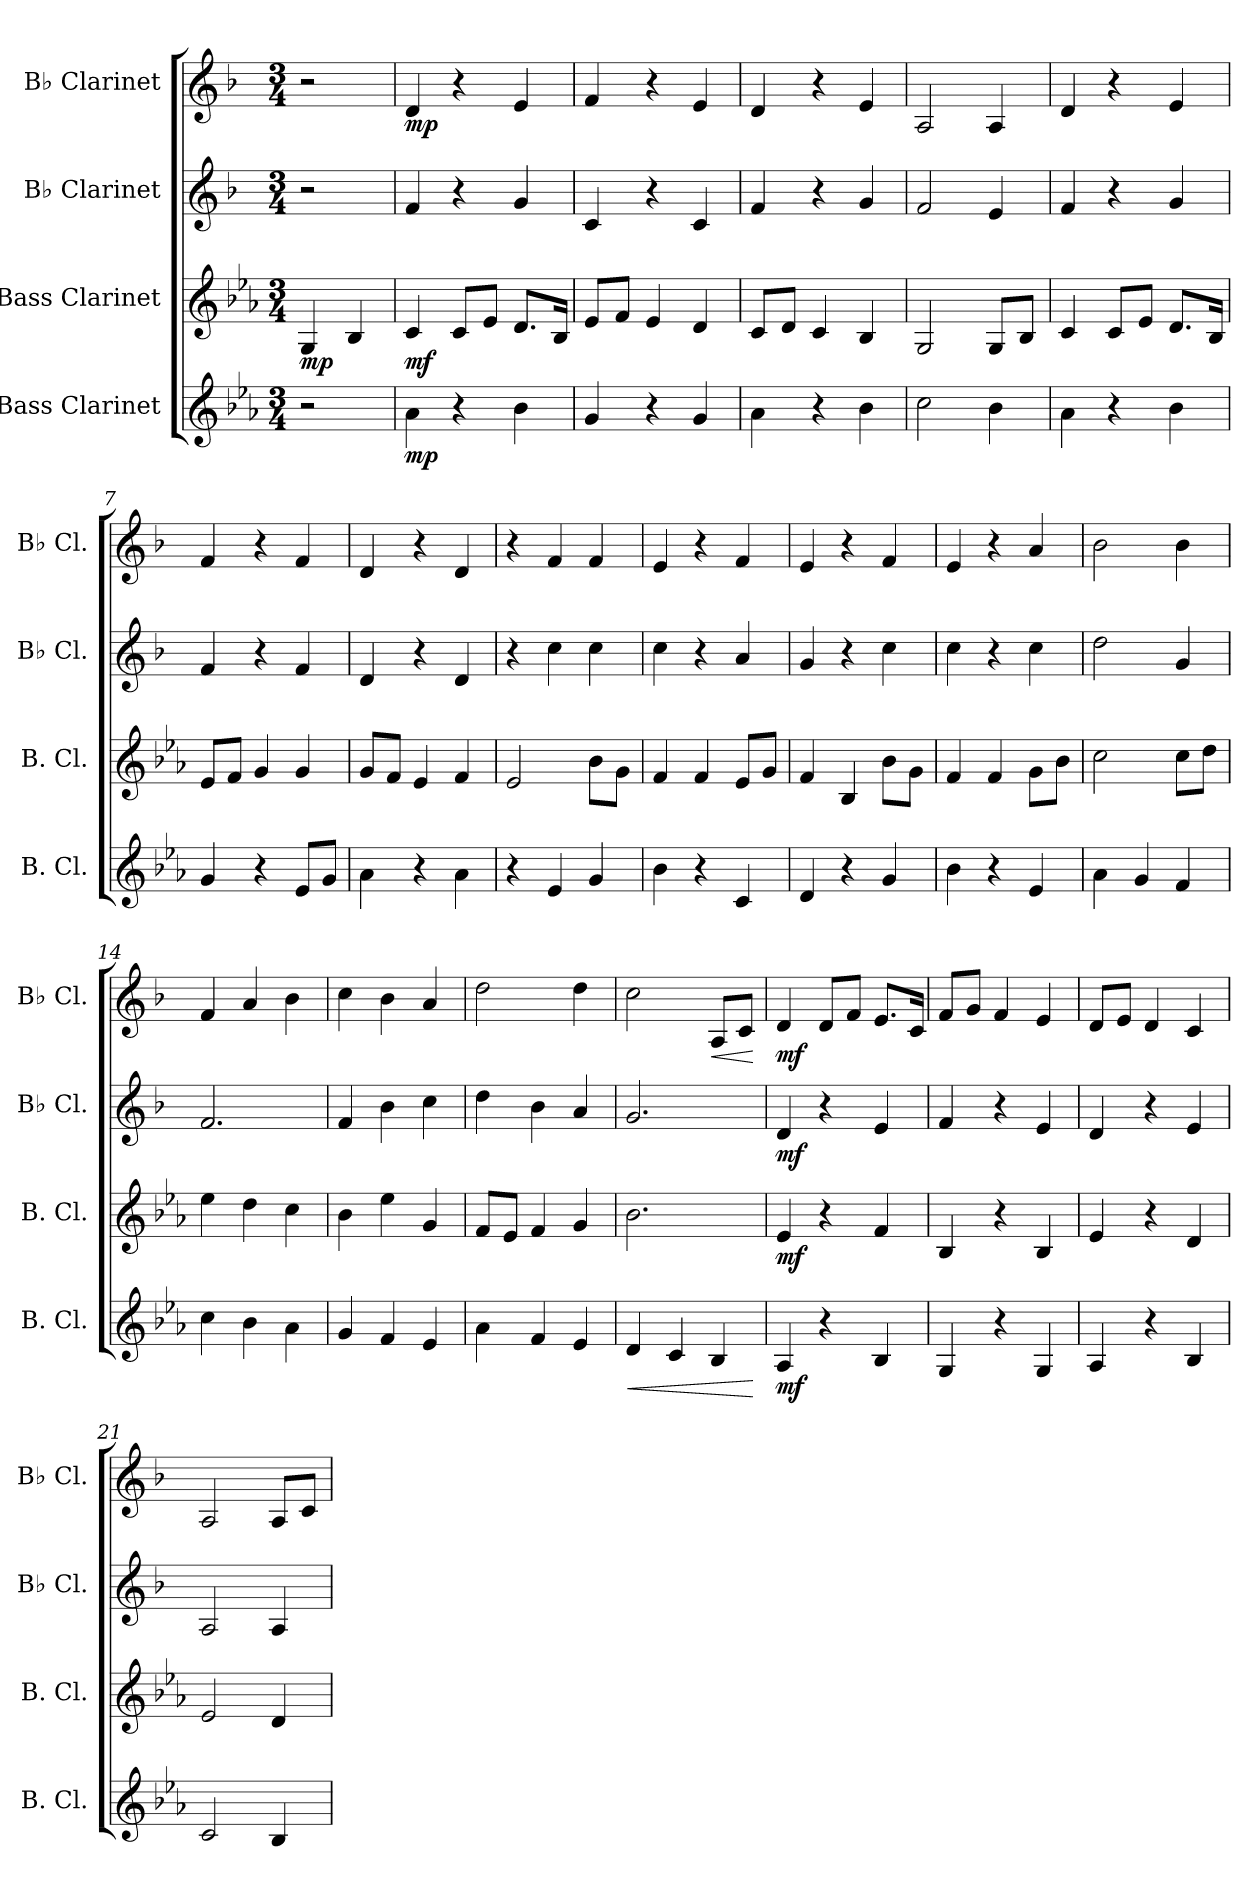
**kern	**dynam	**kern	**dynam	**kern	**dynam	**kern	**dynam
*part4	*part4	*part3	*part3	*part2	*part2	*part1	*part1
*staff4	*staff4	*staff3	*staff3	*staff2	*staff2	*staff1	*staff1
*I"Bass Clarinet	*	*I"Bass Clarinet	*	*I"B♭ Clarinet	*	*I"B♭ Clarinet	*
*I'B. Cl.	*	*I'B. Cl.	*	*I'B♭ Cl.	*	*I'B♭ Cl.	*
*clefG2	*	*clefG2	*	*clefG2	*	*clefG2	*
*ITrd8c14	*	*ITrd8c14	*	*ITrd1c2	*	*ITrd1c2	*
*k[b-e-a-]	*	*k[b-e-a-]	*	*k[b-e-a-]	*	*k[b-e-a-]	*
*M3/4	*	*M3/4	*	*M3/4	*	*M3/4	*
*MM70	*	*MM70	*	*MM70	*	*MM70	*
=1	=1	=1	=1	=1	=1	=1	=1
!	!	!	!LO:DY:b	!	!	!	!
2r	.	4GG/	mp	2r	.	2r	.
.	.	4BB-/	.	.	.	.	.
=2	=2	=2	=2	=2	=2	=2	=2
!	!LO:DY:b	!	!LO:DY:b	!	!LO:DY:b	!	!
!	!	!	!	!	!LO:DY:n=1:b	!	!LO:DY:b
4A-\	mp	4C/	mf	4e-/	mp mp	4c/	mp
4r	.	8C/L	.	4r	.	4r	.
.	.	8E-/J	.	.	.	.	.
4B-\	.	8.D/L	.	4f/	.	4d/	.
.	.	16BB-/Jk	.	.	.	.	.
=3	=3	=3	=3	=3	=3	=3	=3
4G/	.	8E-/L	.	4B-/	.	4e-/	.
.	.	8F/J	.	.	.	.	.
4r	.	4E-/	.	4r	.	4r	.
4G/	.	4D/	.	4B-/	.	4d/	.
=4	=4	=4	=4	=4	=4	=4	=4
4A-\	.	8C/L	.	4e-/	.	4c/	.
.	.	8D/J	.	.	.	.	.
4r	.	4C/	.	4r	.	4r	.
4B-\	.	4BB-/	.	4f/	.	4d/	.
=5	=5	=5	=5	=5	=5	=5	=5
2c\	.	2GG/	.	2e-/	.	2G/	.
4B-\	.	8GG/L	.	4d/	.	4G/	.
.	.	8BB-/J	.	.	.	.	.
=6	=6	=6	=6	=6	=6	=6	=6
4A-\	.	4C/	.	4e-/	.	4c/	.
4r	.	8C/L	.	4r	.	4r	.
.	.	8E-/J	.	.	.	.	.
4B-\	.	8.D/L	.	4f/	.	4d/	.
.	.	16BB-/Jk	.	.	.	.	.
=7	=7	=7	=7	=7	=7	=7	=7
4G/	.	8E-/L	.	4e-/	.	4e-/	.
.	.	8F/J	.	.	.	.	.
4r	.	4G/	.	4r	.	4r	.
8E-/L	.	4G/	.	4e-/	.	4e-/	.
8G/J	.	.	.	.	.	.	.
!!LO:LB:g=z
=8	=8	=8	=8	=8	=8	=8	=8
4A-\	.	8G/L	.	4c/	.	4c/	.
.	.	8F/J	.	.	.	.	.
4r	.	4E-/	.	4r	.	4r	.
4A-\	.	4F/	.	4c/	.	4c/	.
=9	=9	=9	=9	=9	=9	=9	=9
4r	.	2E-/	.	4r	.	4r	.
4E-/	.	.	.	4b-\	.	4e-/	.
4G/	.	8B-\L	.	4b-\	.	4e-/	.
.	.	8G\J	.	.	.	.	.
=10	=10	=10	=10	=10	=10	=10	=10
4B-\	.	4F/	.	4b-\	.	4d/	.
4r	.	4F/	.	4r	.	4r	.
4C/	.	8E-/L	.	4g/	.	4e-/	.
.	.	8G/J	.	.	.	.	.
=11	=11	=11	=11	=11	=11	=11	=11
4D/	.	4F/	.	4f/	.	4d/	.
4r	.	4BB-/	.	4r	.	4r	.
4G/	.	8B-\L	.	4b-\	.	4e-/	.
.	.	8G\J	.	.	.	.	.
=12	=12	=12	=12	=12	=12	=12	=12
4B-\	.	4F/	.	4b-\	.	4d/	.
4r	.	4F/	.	4r	.	4r	.
4E-/	.	8G\L	.	4b-\	.	4g/	.
.	.	8B-\J	.	.	.	.	.
=13	=13	=13	=13	=13	=13	=13	=13
4A-\	.	2c\	.	2cc\	.	2a-\	.
4G/	.	.	.	.	.	.	.
4F/	.	8c\L	.	4f/	.	4a-\	.
.	.	8d\J	.	.	.	.	.
=14	=14	=14	=14	=14	=14	=14	=14
4c\	.	4e-\	.	2.e-/	.	4e-/	.
4B-\	.	4d\	.	.	.	4g/	.
4A-\	.	4c\	.	.	.	4a-\	.
=15	=15	=15	=15	=15	=15	=15	=15
4G/	.	4B-\	.	4e-/	.	4b-\	.
4F/	.	4e-\	.	4a-\	.	4a-\	.
4E-/	.	4G/	.	4b-\	.	4g/	.
=16	=16	=16	=16	=16	=16	=16	=16
4A-\	.	8F/L	.	4cc\	.	2cc\	.
.	.	8E-/J	.	.	.	.	.
4F/	.	4F/	.	4a-\	.	.	.
4E-/	.	4G/	.	4g/	.	4cc\	.
!!LO:PB:g=z
=17	=17	=17	=17	=17	=17	=17	=17
!	!LO:HP:b	!	!	!	!	!	!
4D/	<	2.B-\	.	2.f/	.	2b-\	.
4C/	.	.	.	.	.	.	.
!	!	!	!	!	!	!	!LO:HP:b
4BB-/	.	.	.	.	.	8G/L	<
.	.	.	.	.	.	8B-/J	.
.	[	.	.	.	.	.	[
=18	=18	=18	=18	=18	=18	=18	=18
!	!LO:DY:b	!	!LO:DY:b	!	!LO:DY:b	!	!LO:DY:b
4AA-/	mf	4E-/	mf	4c/	mf	4c/	mf
4r	.	4r	.	4r	.	8c/L	.
.	.	.	.	.	.	8e-/J	.
4BB-/	.	4F/	.	4d/	.	8.d/L	.
.	.	.	.	.	.	16B-/Jk	.
=19	=19	=19	=19	=19	=19	=19	=19
4GG/	.	4BB-/	.	4e-/	.	8e-/L	.
.	.	.	.	.	.	8f/J	.
4r	.	4r	.	4r	.	4e-/	.
4GG/	.	4BB-/	.	4d/	.	4d/	.
=20	=20	=20	=20	=20	=20	=20	=20
4AA-/	.	4E-/	.	4c/	.	8c/L	.
.	.	.	.	.	.	8d/J	.
4r	.	4r	.	4r	.	4c/	.
4BB-/	.	4D/	.	4d/	.	4B-/	.
=21	=21	=21	=21	=21	=21	=21	=21
2C/	.	2E-/	.	2G/	.	2G/	.
4BB-/	.	4D/	.	4G/	.	8G/L	.
.	.	.	.	.	.	8B-/J	.
=	=	=	=	=	=	=	=
*-	*-	*-	*-	*-	*-	*-	*-
